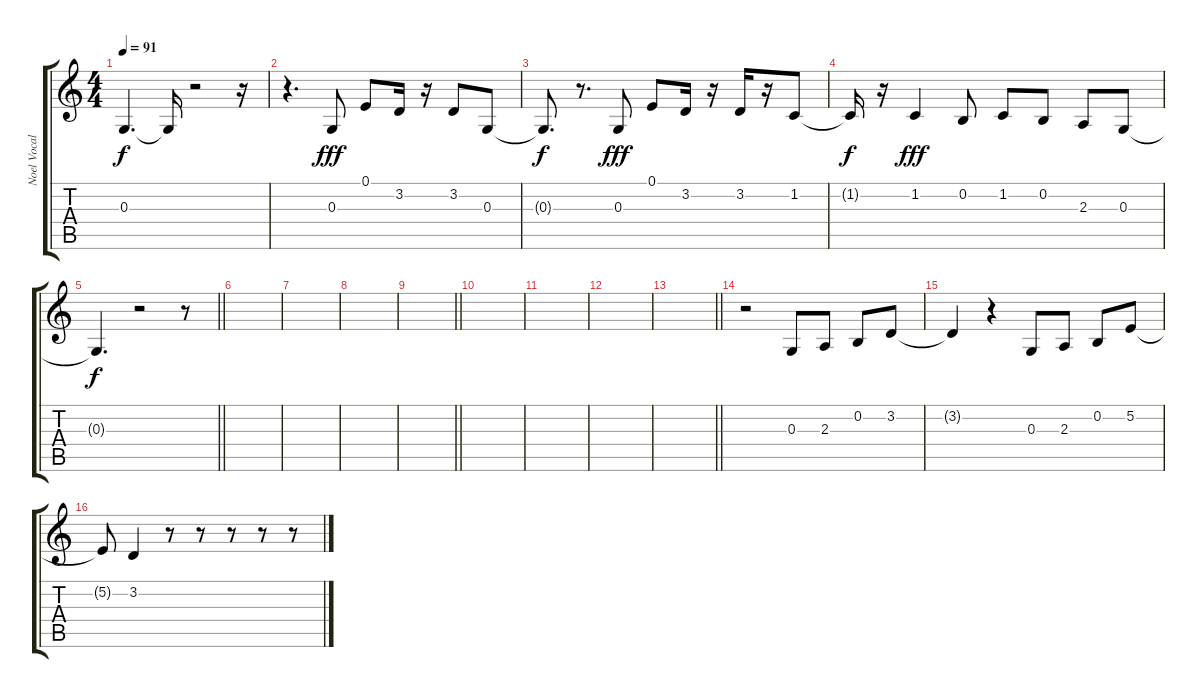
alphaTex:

\track ("Noel Vocal" "Noel Vocal") {instrument clarinet}
\staff {score tabs}
\tuning (E4 B3 G3 D3 A2 E2) {hide}
\ts (4 4)
\tempo 91
\clef g2
\ks c
0.3{t}.4{d dy f} 0.3{t}.16 r.2 r.16 |
r.4{d} 0.3.8{dy fff} 0.1.8 3.2.16 r.16 3.2.8 0.3.8 |
0.3{t}.8{d dy f} r.8{d} 0.3.8{dy fff} 0.1.8 3.2.16 r.16 3.2.16 r.16 1.2.8 |
1.2{t}.16{dy f} r.16 1.2.4{dy fff} 0.2.8 1.2.8 0.2.8 2.3.8 0.3.8 |
\barLineRight lightlight
0.3{t}.4{d dy f} r.2 r.8 |
|
|
|
\barLineRight lightlight
|
|
|
|
\barLineRight lightlight
|
r.2 0.3.8 2.3.8 0.2.8 3.2.8 |
3.2{t}.4 r.4 0.3.8 2.3.8 0.2.8 5.2.8 |
5.2{t}.8 3.2.4 r.8 r.8 r.8 r.8 r.8
